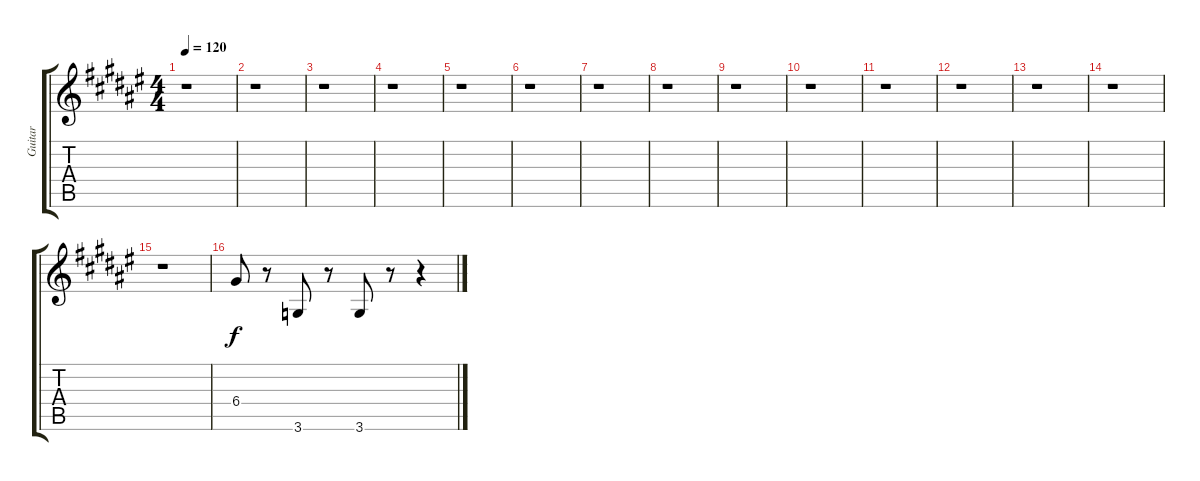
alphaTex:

\track ("Guitar " "Guitar ") {instrument electricguitarclean}
\staff {score tabs}
\tuning (E4 B3 G3 D3 A2 E2) {hide}
\ts (4 4)
\tempo 120
\clef g2
\ks f#
r.1{dy f} |
r.1 |
r.1 |
r.1 |
r.1 |
r.1 |
r.1 |
r.1 |
r.1 |
r.1 |
r.1 |
r.1 |
r.1 |
r.1 |
r.1 |
6.4.8 r.8 3.6.8 r.8 3.6.8 r.8 r.4
